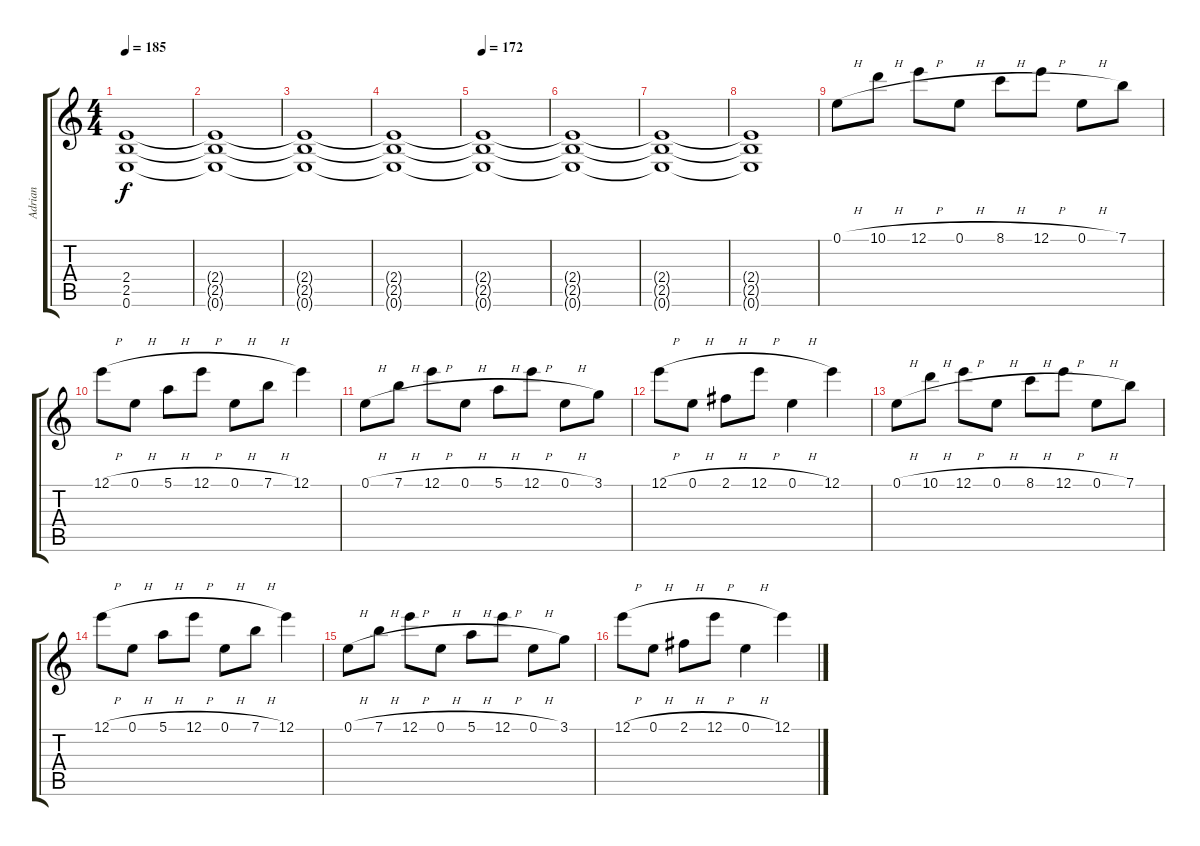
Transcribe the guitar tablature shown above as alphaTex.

\track ("Adrian" "Adrian") {instrument distortionguitar}
\staff {score tabs}
\tuning (E4 B3 G3 D3 A2 E2) {hide}
\ts (4 4)
\tempo 185
\clef g2
\ks c
(2.4{t} 2.5{t} 0.6{t}).1{dy f} |
(2.4{t} 2.5{t} 0.6{t}).1 |
(2.4{t} 2.5{t} 0.6{t}).1{volume 7} |
(2.4{t} 2.5{t} 0.6{t}).1 |
\tempo 172
(2.4{t} 2.5{t} 0.6{t}).1 |
(2.4{t} 2.5{t} 0.6{t}).1 |
(2.4{t} 2.5{t} 0.6{t}).1{volume 7} |
(2.4{t} 2.5{t} 0.6{t}).1 |
0.1{h}.8{volume 16} 10.1{h}.8 12.1{h}.8 0.1{h}.8 8.1{h}.8 12.1{h}.8 0.1{h}.8 7.1.8 |
12.1{h}.8 0.1{h}.8 5.1{h}.8 12.1{h}.8 0.1{h}.8 7.1{h}.8 12.1.4 |
0.1{h}.8 7.1{h}.8 12.1{h}.8 0.1{h}.8 5.1{h}.8 12.1{h}.8 0.1{h}.8 3.1.8 |
12.1{h}.8 0.1{h}.8 2.1{h}.8 12.1{h}.8 0.1{h}.4 12.1.4 |
0.1{h}.8 10.1{h}.8 12.1{h}.8 0.1{h}.8 8.1{h}.8 12.1{h}.8 0.1{h}.8 7.1.8 |
12.1{h}.8 0.1{h}.8 5.1{h}.8 12.1{h}.8 0.1{h}.8 7.1{h}.8 12.1.4 |
0.1{h}.8 7.1{h}.8 12.1{h}.8 0.1{h}.8 5.1{h}.8 12.1{h}.8 0.1{h}.8 3.1.8 |
12.1{h}.8 0.1{h}.8 2.1{h}.8 12.1{h}.8 0.1{h}.4 12.1.4
